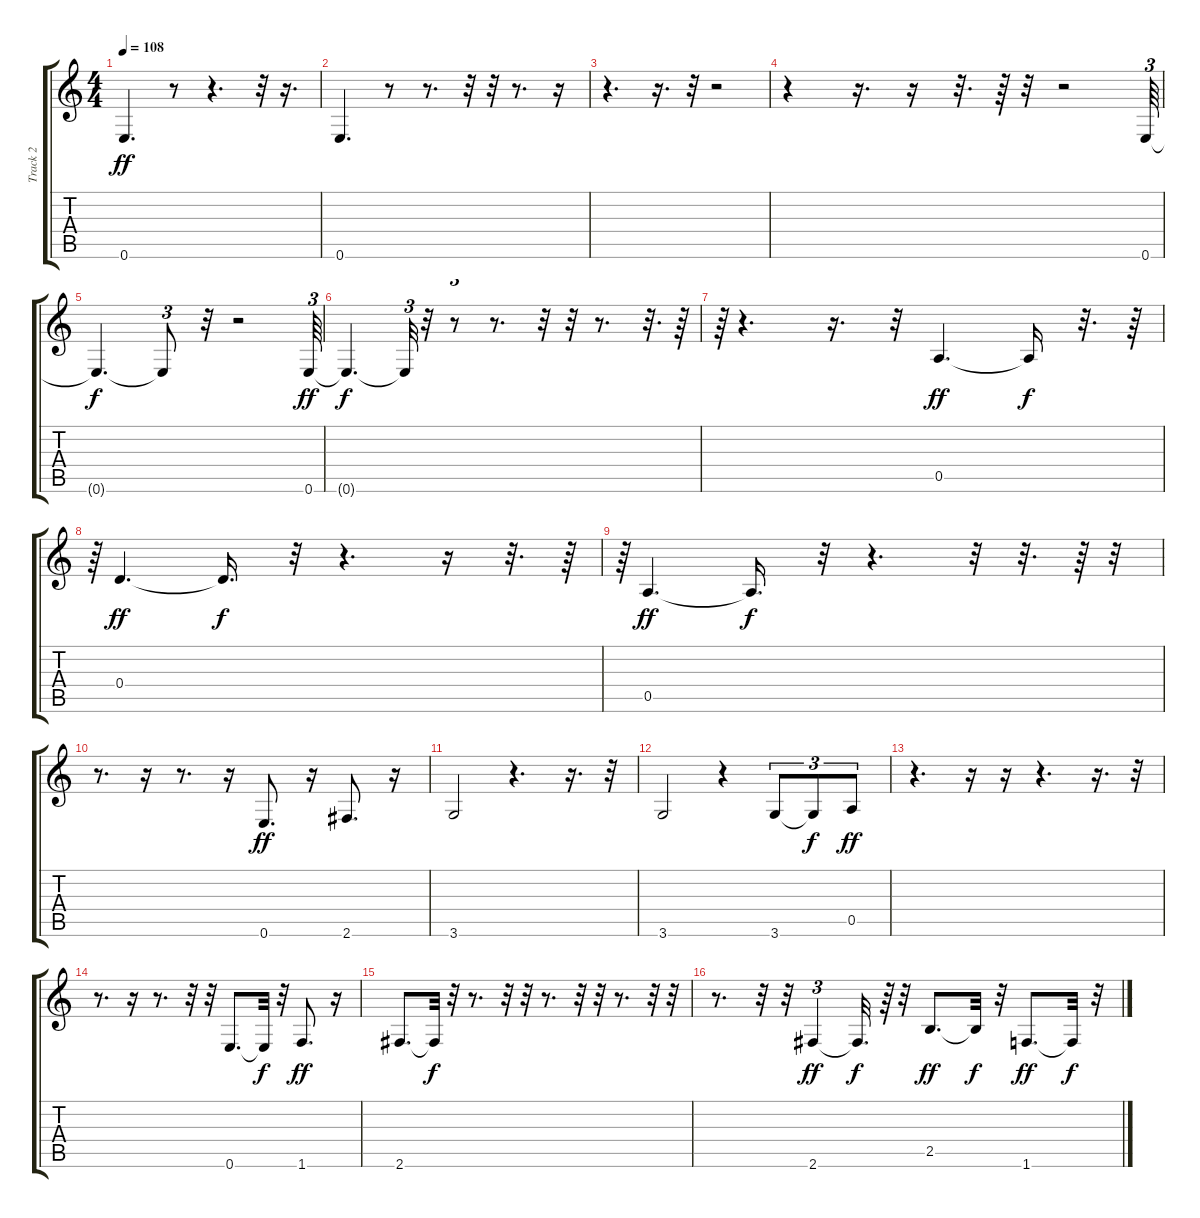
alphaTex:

\track ("Track 2" "Track 2") {instrument fretlessbass}
\staff {score tabs}
\tuning (E4 B3 G3 D3 A2 E2) {hide}
\ts (4 4)
\tempo 108
\clef g2
\ks c
0.6.4{d dy ff} r.8 r.4{d} r.32 r.16{d} |
0.6.4{d} r.8 r.8{d} r.32 r.32 r.8{d} r.16 |
r.4{d} r.16{d} r.32 r.2 |
r.4 r.16{d} r.16 r.32{d} r.64 r.32 r.2 0.6.64{tu (3 2)} |
0.6{t}.4{d dy f} 0.6{t}.8{tu (3 2)} r.32 r.2 0.6.64{tu (3 2) dy ff} |
0.6{t}.4{d dy f} 0.6{t}.32{tu (3 2)} r.32 r.8{tu (3 2)} r.8{d} r.32 r.32 r.8{d} r.32{d} r.64 |
r.64{tu (3 2)} r.4{d} r.16{d} r.32 0.5.4{d dy ff} 0.5{t}.16{dy f} r.32{d} r.64 |
r.64{tu (3 2)} 0.4.4{d dy ff} 0.4{t}.16{d dy f} r.32 r.4{d} r.16 r.32{d} r.64 |
r.64{tu (3 2)} 0.5.4{d dy ff} 0.5{t}.16{d dy f} r.32 r.4{d} r.32 r.32{d} r.64 r.32 |
r.8{d} r.16 r.8{d} r.16 0.6.8{d dy ff} r.16 2.6.8{d} r.16 |
3.6.2 r.4{d} r.16{d} r.32 |
3.6.2 r.4 3.6.8{tu (3 2)} 3.6{t}.8{tu (3 2) dy f} 0.5.8{tu (3 2) dy ff} |
r.4{d} r.16 r.16 r.4{d} r.16{d} r.32 |
r.8{d} r.16 r.8{d} r.32 r.32 0.6.8{d} 0.6{t}.32{dy f} r.32 1.6.8{d dy ff} r.16 |
2.6.8{d} 2.6{t}.32{dy f} r.32 r.8{d} r.32 r.32 r.8{d} r.32 r.32 r.8{d} r.32 r.32 |
r.8{d} r.32 r.32 2.6.4{tu (3 2) dy ff} 2.6{t}.32{d dy f} r.64 r.32 2.5.8{d dy ff} 2.5{t}.32{dy f} r.32 1.6.8{d dy ff} 1.6{t}.32{dy f} r.32
